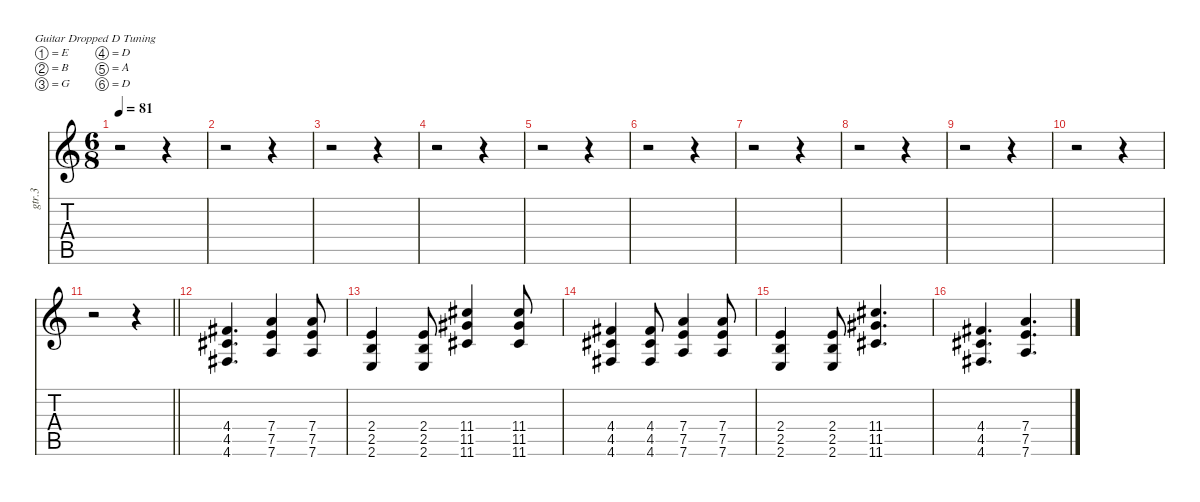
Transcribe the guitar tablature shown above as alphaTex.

\defaultSystemsLayout 4
\hideDynamics
\bracketExtendMode nobrackets
\otherSystemsTrackNameOrientation horizontal
\track ("Guitar 3" "gtr.3") {instrument distortionguitar}
\staff {score tabs}
\tuning (E4 B3 G3 D3 A2 D2)
\ts (6 8)
\tempo 81
\clef g2
\ks c
r.2{dy f beam Down} r.4{beam Down} |
r.2{beam Down} r.4{beam Down} |
r.2{beam Down} r.4{beam Down} |
r.2{beam Down} r.4{beam Down} |
r.2{beam Down} r.4{beam Down} |
r.2{beam Down} r.4{beam Down} |
r.2{beam Down} r.4{beam Down} |
r.2{beam Down} r.4{beam Down} |
r.2{beam Down} r.4{beam Down} |
r.2{beam Down} r.4{beam Down} |
\barLineRight lightlight
r.2{beam Down} r.4{beam Down} |
(4.4{acc #} 4.5{acc #} 4.6{acc #}).4{d instrument distortionguitar beam Up} (7.4 7.5 7.6).4{beam Up} (7.4 7.5 7.6).8{beam Up} |
(2.4 2.5 2.6).4{beam Up} (2.4 2.5 2.6).8{beam Up} (11.4{acc #} 11.5{acc #} 11.6{acc #}).4{beam Up} (11.4{acc #} 11.5{acc #} 11.6{acc #}).8{beam Up} |
(4.4{acc #} 4.5{acc #} 4.6{acc #}).4{beam Up} (4.4{acc #} 4.5{acc #} 4.6{acc #}).8{beam Up} (7.4 7.5 7.6).4{beam Up} (7.4 7.5 7.6).8{beam Up} |
(2.4 2.5 2.6).4{beam Up} (2.4 2.5 2.6).8{beam Up} (11.4{acc #} 11.5{acc #} 11.6{acc #}).4{d beam Up} |
(4.4{acc #} 4.5{acc #} 4.6{acc #}).4{d beam Up} (7.4 7.5 7.6).4{d beam Up}
